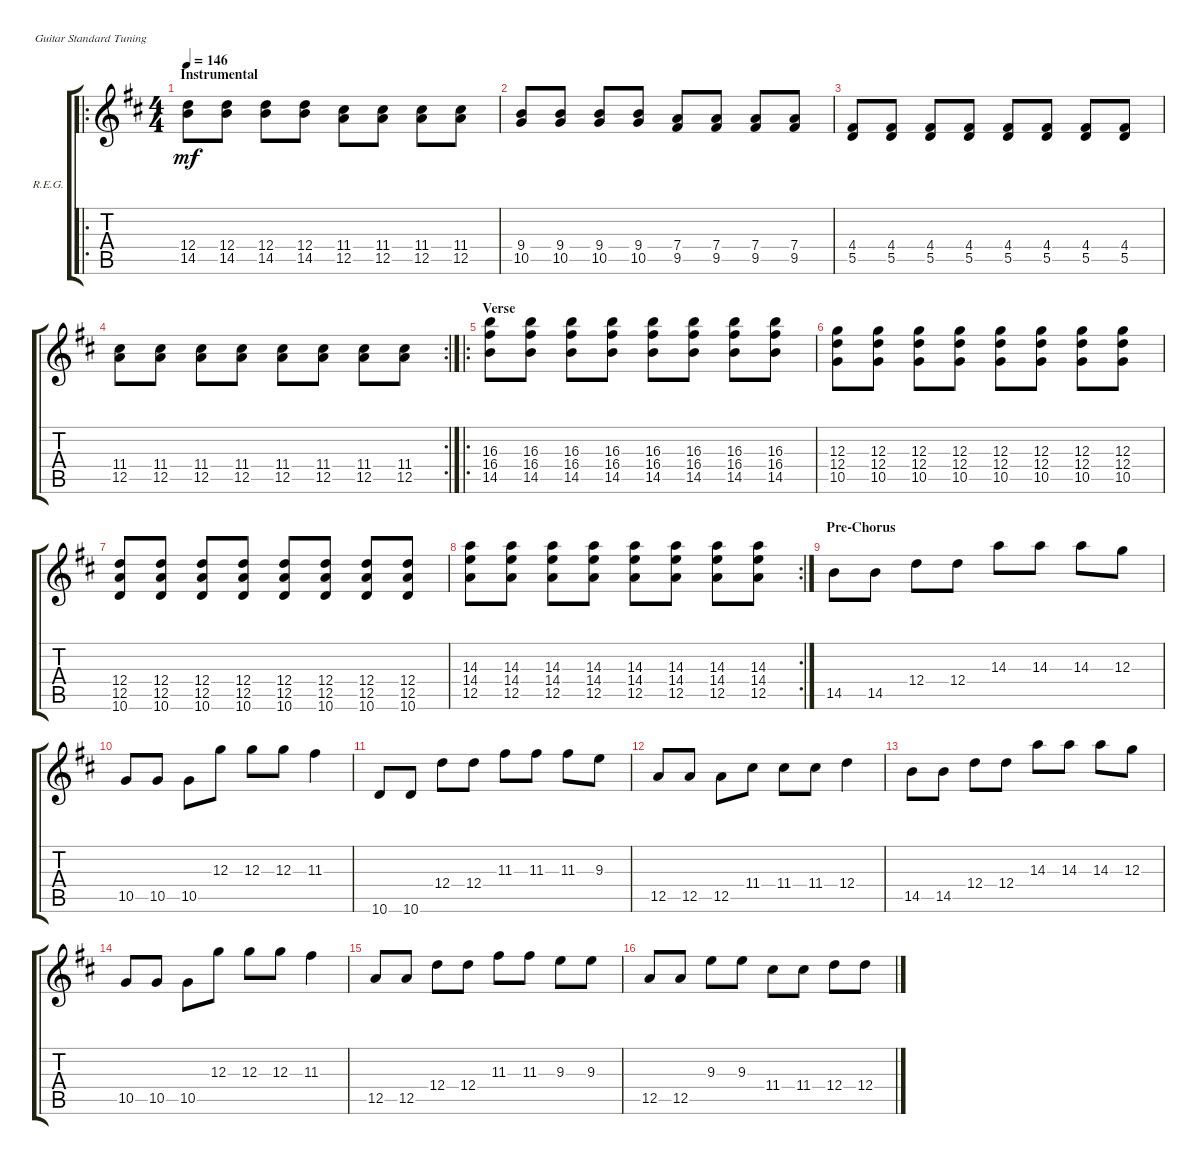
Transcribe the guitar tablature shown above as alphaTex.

\defaultSystemsLayout 4
\bracketExtendMode groupsimilarinstruments
\firstSystemTrackNameOrientation horizontal
\otherSystemsTrackNameOrientation horizontal
\track ("Rhythm Electric Guitar" "R.E.G.") {multiBarRest instrument distortionguitar}
\staff {score tabs}
\tuning (E4 B3 G3 D3 A2 E2)
\ro
\ts (4 4)
\section ("" "Instrumental")
\tempo 146
\clef g2
\ks d
(14.5 12.4).8{lyrics (0 "") lyrics (1 "") lyrics (2 "") lyrics (3 "") lyrics (4 "") dy mf} (14.5 12.4).8{lyrics (0 "") lyrics (1 "") lyrics (2 "") lyrics (3 "") lyrics (4 "")} (14.5 12.4).8{lyrics (0 "") lyrics (1 "") lyrics (2 "") lyrics (3 "") lyrics (4 "")} (14.5 12.4).8{lyrics (0 "") lyrics (1 "") lyrics (2 "") lyrics (3 "") lyrics (4 "")} (12.5 11.4).8{lyrics (0 "") lyrics (1 "") lyrics (2 "") lyrics (3 "") lyrics (4 "")} (12.5 11.4).8{lyrics (0 "") lyrics (1 "") lyrics (2 "") lyrics (3 "") lyrics (4 "")} (12.5 11.4).8{lyrics (0 "") lyrics (1 "") lyrics (2 "") lyrics (3 "") lyrics (4 "")} (12.5 11.4).8{lyrics (0 "") lyrics (1 "") lyrics (2 "") lyrics (3 "") lyrics (4 "")} |
(10.5 9.4).8{lyrics (0 "") lyrics (1 "") lyrics (2 "") lyrics (3 "") lyrics (4 "")} (10.5 9.4).8{lyrics (0 "") lyrics (1 "") lyrics (2 "") lyrics (3 "") lyrics (4 "")} (10.5 9.4).8{lyrics (0 "") lyrics (1 "") lyrics (2 "") lyrics (3 "") lyrics (4 "")} (10.5 9.4).8{lyrics (0 "") lyrics (1 "") lyrics (2 "") lyrics (3 "") lyrics (4 "")} (9.5 7.4).8{lyrics (0 "") lyrics (1 "") lyrics (2 "") lyrics (3 "") lyrics (4 "")} (9.5 7.4).8{lyrics (0 "") lyrics (1 "") lyrics (2 "") lyrics (3 "") lyrics (4 "")} (9.5 7.4).8{lyrics (0 "") lyrics (1 "") lyrics (2 "") lyrics (3 "") lyrics (4 "")} (9.5 7.4).8{lyrics (0 "") lyrics (1 "") lyrics (2 "") lyrics (3 "") lyrics (4 "")} |
(5.5 4.4).8{lyrics (0 "") lyrics (1 "") lyrics (2 "") lyrics (3 "") lyrics (4 "")} (5.5 4.4).8{lyrics (0 "") lyrics (1 "") lyrics (2 "") lyrics (3 "") lyrics (4 "")} (5.5 4.4).8{lyrics (0 "") lyrics (1 "") lyrics (2 "") lyrics (3 "") lyrics (4 "")} (5.5 4.4).8{lyrics (0 "") lyrics (1 "") lyrics (2 "") lyrics (3 "") lyrics (4 "")} (5.5 4.4).8{lyrics (0 "") lyrics (1 "") lyrics (2 "") lyrics (3 "") lyrics (4 "")} (5.5 4.4).8{lyrics (0 "") lyrics (1 "") lyrics (2 "") lyrics (3 "") lyrics (4 "")} (5.5 4.4).8{lyrics (0 "") lyrics (1 "") lyrics (2 "") lyrics (3 "") lyrics (4 "")} (5.5 4.4).8{lyrics (0 "") lyrics (1 "") lyrics (2 "") lyrics (3 "") lyrics (4 "")} |
\rc 2
(12.5 11.4).8 (12.5 11.4).8 (12.5 11.4).8 (12.5 11.4).8 (12.5 11.4).8 (12.5 11.4).8 (12.5 11.4).8 (12.5 11.4).8 |
\ro
\section ("" "Verse")
(14.5 16.4 16.3).8{lyrics (0 "") lyrics (1 "") lyrics (2 "") lyrics (3 "") lyrics (4 "")} (16.3 16.4 14.5).8{lyrics (0 "") lyrics (1 "") lyrics (2 "") lyrics (3 "") lyrics (4 "")} (16.3 16.4 14.5).8{lyrics (0 "") lyrics (1 "") lyrics (2 "") lyrics (3 "") lyrics (4 "")} (16.3 16.4 14.5).8{lyrics (0 "") lyrics (1 "") lyrics (2 "") lyrics (3 "") lyrics (4 "")} (16.3 16.4 14.5).8{lyrics (0 "") lyrics (1 "") lyrics (2 "") lyrics (3 "") lyrics (4 "")} (16.3 16.4 14.5).8{lyrics (0 "") lyrics (1 "") lyrics (2 "") lyrics (3 "") lyrics (4 "")} (16.3 16.4 14.5).8{lyrics (0 "") lyrics (1 "") lyrics (2 "") lyrics (3 "") lyrics (4 "")} (16.3 16.4 14.5).8{lyrics (0 "") lyrics (1 "") lyrics (2 "") lyrics (3 "") lyrics (4 "")} |
(10.5 12.4 12.3).8{lyrics (0 "") lyrics (1 "") lyrics (2 "") lyrics (3 "") lyrics (4 "")} (10.5 12.4 12.3).8{lyrics (0 "") lyrics (1 "") lyrics (2 "") lyrics (3 "") lyrics (4 "")} (10.5 12.4 12.3).8{lyrics (0 "") lyrics (1 "") lyrics (2 "") lyrics (3 "") lyrics (4 "")} (10.5 12.4 12.3).8{lyrics (0 "") lyrics (1 "") lyrics (2 "") lyrics (3 "") lyrics (4 "")} (10.5 12.4 12.3).8{lyrics (0 "") lyrics (1 "") lyrics (2 "") lyrics (3 "") lyrics (4 "")} (10.5 12.4 12.3).8{lyrics (0 "") lyrics (1 "") lyrics (2 "") lyrics (3 "") lyrics (4 "")} (10.5 12.4 12.3).8{lyrics (0 "") lyrics (1 "") lyrics (2 "") lyrics (3 "") lyrics (4 "")} (10.5 12.4 12.3).8{lyrics (0 "") lyrics (1 "") lyrics (2 "") lyrics (3 "") lyrics (4 "")} |
(10.6 12.5 12.4).8{lyrics (0 "") lyrics (1 "") lyrics (2 "") lyrics (3 "") lyrics (4 "")} (12.4 12.5 10.6).8{lyrics (0 "") lyrics (1 "") lyrics (2 "") lyrics (3 "") lyrics (4 "")} (12.4 12.5 10.6).8{lyrics (0 "") lyrics (1 "") lyrics (2 "") lyrics (3 "") lyrics (4 "")} (12.4 12.5 10.6).8{lyrics (0 "") lyrics (1 "") lyrics (2 "") lyrics (3 "") lyrics (4 "")} (12.4 12.5 10.6).8{lyrics (0 "") lyrics (1 "") lyrics (2 "") lyrics (3 "") lyrics (4 "")} (12.4 12.5 10.6).8{lyrics (0 "") lyrics (1 "") lyrics (2 "") lyrics (3 "") lyrics (4 "")} (12.4 12.5 10.6).8{lyrics (0 "") lyrics (1 "") lyrics (2 "") lyrics (3 "") lyrics (4 "")} (12.4 12.5 10.6).8{lyrics (0 "") lyrics (1 "") lyrics (2 "") lyrics (3 "") lyrics (4 "")} |
\rc 2
(12.5 14.3 14.4).8{lyrics (0 "") lyrics (1 "") lyrics (2 "") lyrics (3 "") lyrics (4 "")} (12.5 14.4 14.3).8{lyrics (0 "") lyrics (1 "") lyrics (2 "") lyrics (3 "") lyrics (4 "")} (12.5 14.3 14.4).8{lyrics (0 "") lyrics (1 "") lyrics (2 "") lyrics (3 "") lyrics (4 "")} (12.5 14.4 14.3).8{lyrics (0 "") lyrics (1 "") lyrics (2 "") lyrics (3 "") lyrics (4 "")} (12.5 14.3 14.4).8{lyrics (0 "") lyrics (1 "") lyrics (2 "") lyrics (3 "") lyrics (4 "")} (12.5 14.4 14.3).8{lyrics (0 "") lyrics (1 "") lyrics (2 "") lyrics (3 "") lyrics (4 "")} (12.5 14.3 14.4).8{lyrics (0 "") lyrics (1 "") lyrics (2 "") lyrics (3 "") lyrics (4 "")} (12.5 14.4 14.3).8{lyrics (0 "") lyrics (1 "") lyrics (2 "") lyrics (3 "") lyrics (4 "")} |
\section ("" "Pre-Chorus")
14.5.8{lyrics (0 "") lyrics (1 "") lyrics (2 "") lyrics (3 "") lyrics (4 "")} 14.5.8{lyrics (0 "") lyrics (1 "") lyrics (2 "") lyrics (3 "") lyrics (4 "")} 12.4.8{lyrics (0 "") lyrics (1 "") lyrics (2 "") lyrics (3 "") lyrics (4 "")} 12.4.8{lyrics (0 "") lyrics (1 "") lyrics (2 "") lyrics (3 "") lyrics (4 "")} 14.3.8{lyrics (0 "") lyrics (1 "") lyrics (2 "") lyrics (3 "") lyrics (4 "")} 14.3.8{lyrics (0 "") lyrics (1 "") lyrics (2 "") lyrics (3 "") lyrics (4 "")} 14.3.8{lyrics (0 "") lyrics (1 "") lyrics (2 "") lyrics (3 "") lyrics (4 "")} 12.3.8{lyrics (0 "") lyrics (1 "") lyrics (2 "") lyrics (3 "") lyrics (4 "")} |
10.5.8{lyrics (0 "") lyrics (1 "") lyrics (2 "") lyrics (3 "") lyrics (4 "")} 10.5.8{lyrics (0 "") lyrics (1 "") lyrics (2 "") lyrics (3 "") lyrics (4 "")} 10.5.8{lyrics (0 "") lyrics (1 "") lyrics (2 "") lyrics (3 "") lyrics (4 "")} 12.3.8{lyrics (0 "") lyrics (1 "") lyrics (2 "") lyrics (3 "") lyrics (4 "")} 12.3.8{lyrics (0 "") lyrics (1 "") lyrics (2 "") lyrics (3 "") lyrics (4 "")} 12.3.8{lyrics (0 "") lyrics (1 "") lyrics (2 "") lyrics (3 "") lyrics (4 "")} 11.3.4{lyrics (0 "") lyrics (1 "") lyrics (2 "") lyrics (3 "") lyrics (4 "")} |
10.6.8{lyrics (0 "") lyrics (1 "") lyrics (2 "") lyrics (3 "") lyrics (4 "")} 10.6.8{lyrics (0 "") lyrics (1 "") lyrics (2 "") lyrics (3 "") lyrics (4 "")} 12.4.8{lyrics (0 "") lyrics (1 "") lyrics (2 "") lyrics (3 "") lyrics (4 "")} 12.4.8{lyrics (0 "") lyrics (1 "") lyrics (2 "") lyrics (3 "") lyrics (4 "")} 11.3.8{lyrics (0 "") lyrics (1 "") lyrics (2 "") lyrics (3 "") lyrics (4 "")} 11.3.8{lyrics (0 "") lyrics (1 "") lyrics (2 "") lyrics (3 "") lyrics (4 "")} 11.3.8{lyrics (0 "") lyrics (1 "") lyrics (2 "") lyrics (3 "") lyrics (4 "")} 9.3.8{lyrics (0 "") lyrics (1 "") lyrics (2 "") lyrics (3 "") lyrics (4 "")} |
12.5.8{lyrics (0 "") lyrics (1 "") lyrics (2 "") lyrics (3 "") lyrics (4 "")} 12.5.8{lyrics (0 "") lyrics (1 "") lyrics (2 "") lyrics (3 "") lyrics (4 "")} 12.5.8{lyrics (0 "") lyrics (1 "") lyrics (2 "") lyrics (3 "") lyrics (4 "")} 11.4.8{lyrics (0 "") lyrics (1 "") lyrics (2 "") lyrics (3 "") lyrics (4 "")} 11.4.8{lyrics (0 "") lyrics (1 "") lyrics (2 "") lyrics (3 "") lyrics (4 "")} 11.4.8{lyrics (0 "") lyrics (1 "") lyrics (2 "") lyrics (3 "") lyrics (4 "")} 12.4.4{lyrics (0 "") lyrics (1 "") lyrics (2 "") lyrics (3 "") lyrics (4 "")} |
14.5.8{lyrics (0 "") lyrics (1 "") lyrics (2 "") lyrics (3 "") lyrics (4 "")} 14.5.8{lyrics (0 "") lyrics (1 "") lyrics (2 "") lyrics (3 "") lyrics (4 "")} 12.4.8{lyrics (0 "") lyrics (1 "") lyrics (2 "") lyrics (3 "") lyrics (4 "")} 12.4.8{lyrics (0 "") lyrics (1 "") lyrics (2 "") lyrics (3 "") lyrics (4 "")} 14.3.8{lyrics (0 "") lyrics (1 "") lyrics (2 "") lyrics (3 "") lyrics (4 "")} 14.3.8{lyrics (0 "") lyrics (1 "") lyrics (2 "") lyrics (3 "") lyrics (4 "")} 14.3.8{lyrics (0 "") lyrics (1 "") lyrics (2 "") lyrics (3 "") lyrics (4 "")} 12.3.8{lyrics (0 "") lyrics (1 "") lyrics (2 "") lyrics (3 "") lyrics (4 "")} |
10.5.8{lyrics (0 "") lyrics (1 "") lyrics (2 "") lyrics (3 "") lyrics (4 "")} 10.5.8{lyrics (0 "") lyrics (1 "") lyrics (2 "") lyrics (3 "") lyrics (4 "")} 10.5.8{lyrics (0 "") lyrics (1 "") lyrics (2 "") lyrics (3 "") lyrics (4 "")} 12.3.8{lyrics (0 "") lyrics (1 "") lyrics (2 "") lyrics (3 "") lyrics (4 "")} 12.3.8{lyrics (0 "") lyrics (1 "") lyrics (2 "") lyrics (3 "") lyrics (4 "")} 12.3.8{lyrics (0 "") lyrics (1 "") lyrics (2 "") lyrics (3 "") lyrics (4 "")} 11.3.4{lyrics (0 "") lyrics (1 "") lyrics (2 "") lyrics (3 "") lyrics (4 "")} |
12.5.8{lyrics (0 "") lyrics (1 "") lyrics (2 "") lyrics (3 "") lyrics (4 "")} 12.5.8{lyrics (0 "") lyrics (1 "") lyrics (2 "") lyrics (3 "") lyrics (4 "")} 12.4.8{lyrics (0 "") lyrics (1 "") lyrics (2 "") lyrics (3 "") lyrics (4 "")} 12.4.8{lyrics (0 "") lyrics (1 "") lyrics (2 "") lyrics (3 "") lyrics (4 "")} 11.3.8{lyrics (0 "") lyrics (1 "") lyrics (2 "") lyrics (3 "") lyrics (4 "")} 11.3.8{lyrics (0 "") lyrics (1 "") lyrics (2 "") lyrics (3 "") lyrics (4 "")} 9.3.8{lyrics (0 "") lyrics (1 "") lyrics (2 "") lyrics (3 "") lyrics (4 "")} 9.3.8{lyrics (0 "") lyrics (1 "") lyrics (2 "") lyrics (3 "") lyrics (4 "")} |
12.5.8{lyrics (0 "") lyrics (1 "") lyrics (2 "") lyrics (3 "") lyrics (4 "")} 12.5.8{lyrics (0 "") lyrics (1 "") lyrics (2 "") lyrics (3 "") lyrics (4 "")} 9.3.8{lyrics (0 "") lyrics (1 "") lyrics (2 "") lyrics (3 "") lyrics (4 "")} 9.3.8{lyrics (0 "") lyrics (1 "") lyrics (2 "") lyrics (3 "") lyrics (4 "")} 11.4.8{lyrics (0 "") lyrics (1 "") lyrics (2 "") lyrics (3 "") lyrics (4 "")} 11.4.8{lyrics (0 "") lyrics (1 "") lyrics (2 "") lyrics (3 "") lyrics (4 "")} 12.4.8{lyrics (0 "") lyrics (1 "") lyrics (2 "") lyrics (3 "") lyrics (4 "")} 12.4.8{lyrics (0 "") lyrics (1 "") lyrics (2 "") lyrics (3 "") lyrics (4 "")}
